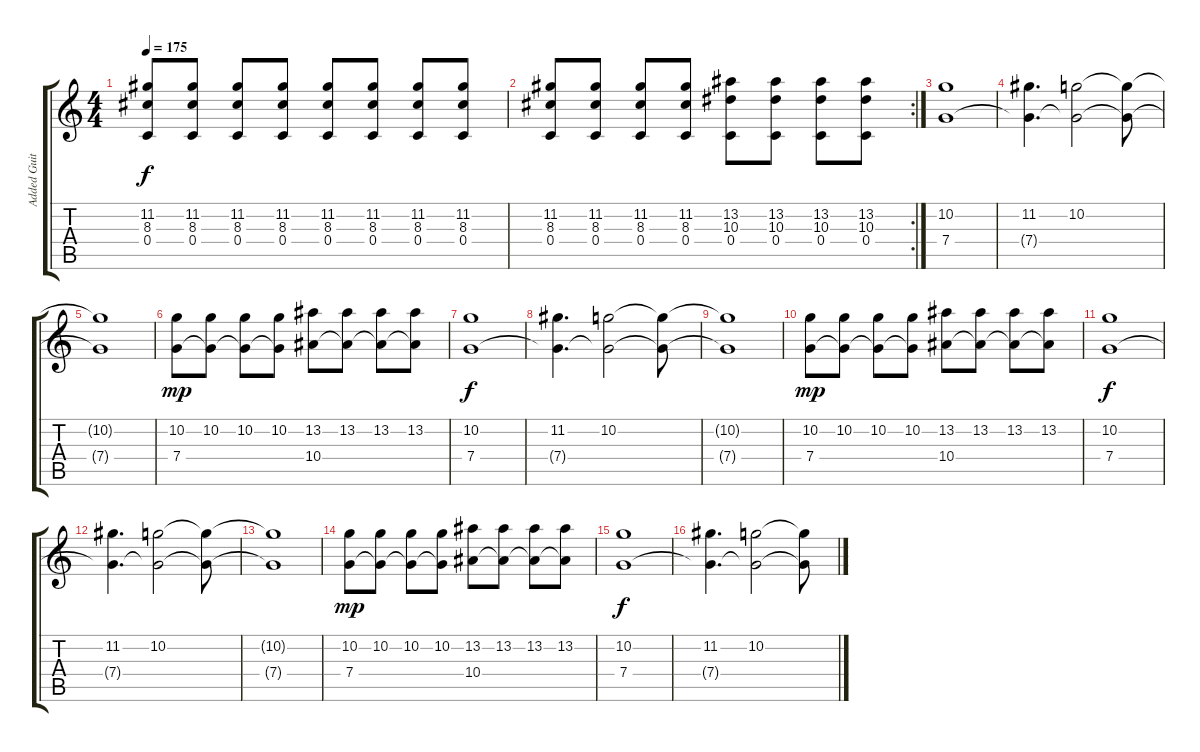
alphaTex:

\track ("Added Guitar" "Added Guit") {instrument distortionguitar}
\staff {score tabs}
\tuning (D4 A3 F3 C3 G2 C2) {hide}
\ts (4 4)
\tempo 175
\clef g2
\ks c
(11.2 8.3 0.4).8{dy f} (11.2 8.3 0.4).8 (11.2 8.3 0.4).8 (11.2 8.3 0.4).8 (11.2 8.3 0.4).8 (11.2 8.3 0.4).8 (11.2 8.3 0.4).8 (11.2 8.3 0.4).8 |
\rc 2
(11.2 8.3 0.4).8 (11.2 8.3 0.4).8 (11.2 8.3 0.4).8 (11.2 8.3 0.4).8 (13.2 10.3 0.4).8 (13.2 10.3 0.4).8 (13.2 10.3 0.4).8 (13.2 10.3 0.4).8 |
(10.2 7.4).1{volume 13} |
(11.2 7.4{t}).4{d} (10.2 7.4{t}).2 (10.2{t} 7.4{t}).8 |
(10.2{t} 7.4{t}).1 |
(10.2 7.4).8{dy mp} (10.2 7.4{t}).8 (10.2 7.4{t}).8 (10.2 7.4{t}).8 (13.2 10.4).8 (13.2 10.4{t}).8 (13.2 10.4{t}).8 (13.2 10.4{t}).8 |
(10.2 7.4).1{dy f volume 13} |
(11.2 7.4{t}).4{d} (10.2 7.4{t}).2 (10.2{t} 7.4{t}).8 |
(10.2{t} 7.4{t}).1 |
(10.2 7.4).8{dy mp} (10.2 7.4{t}).8 (10.2 7.4{t}).8 (10.2 7.4{t}).8 (13.2 10.4).8 (13.2 10.4{t}).8 (13.2 10.4{t}).8 (13.2 10.4{t}).8 |
(10.2 7.4).1{dy f volume 13} |
(11.2 7.4{t}).4{d} (10.2 7.4{t}).2 (10.2{t} 7.4{t}).8 |
(10.2{t} 7.4{t}).1 |
(10.2 7.4).8{dy mp} (10.2 7.4{t}).8 (10.2 7.4{t}).8 (10.2 7.4{t}).8 (13.2 10.4).8 (13.2 10.4{t}).8 (13.2 10.4{t}).8 (13.2 10.4{t}).8 |
(10.2 7.4).1{dy f volume 13} |
(11.2 7.4{t}).4{d} (10.2 7.4{t}).2 (10.2{t} 7.4{t}).8
